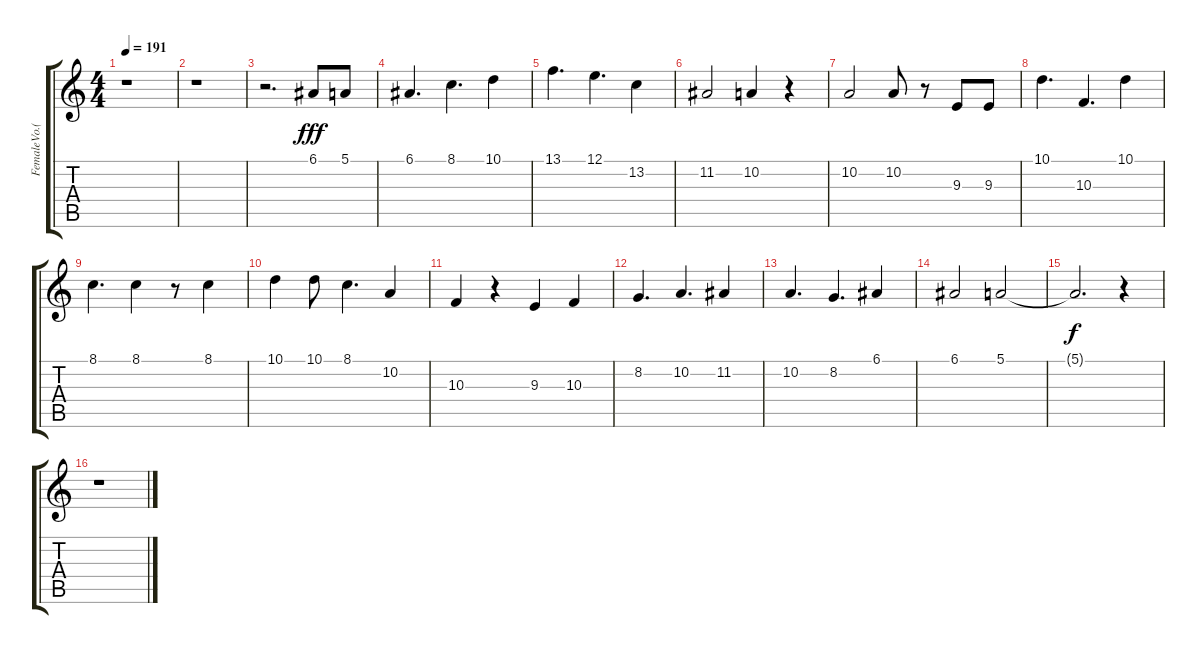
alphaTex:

\track ("FemaleVo.(Lch.)" "FemaleVo.(") {instrument altosax}
\staff {score tabs}
\tuning (E4 B3 G3 D3 A2 E2) {hide}
\ts (4 4)
\tempo 191
\clef g2
\ks c
r.1{dy f} |
r.1 |
r.2{d} 6.1.8{dy fff} 5.1.8 |
6.1.4{d} 8.1.4{d} 10.1.4 |
13.1.4{d} 12.1.4{d} 13.2.4 |
11.2.2 10.2.4 r.4 |
10.2.2 10.2.8 r.8 9.3.8 9.3.8 |
10.1.4{d} 10.3.4{d} 10.1.4 |
8.1.4{d} 8.1.4 r.8 8.1.4 |
10.1.4 10.1.8 8.1.4{d} 10.2.4 |
10.3.4 r.4 9.3.4 10.3.4 |
8.2.4{d} 10.2.4{d} 11.2.4 |
10.2.4{d} 8.2.4{d} 6.1.4 |
6.1.2 5.1.2 |
5.1{t}.2{d dy f} r.4 |
r.1
